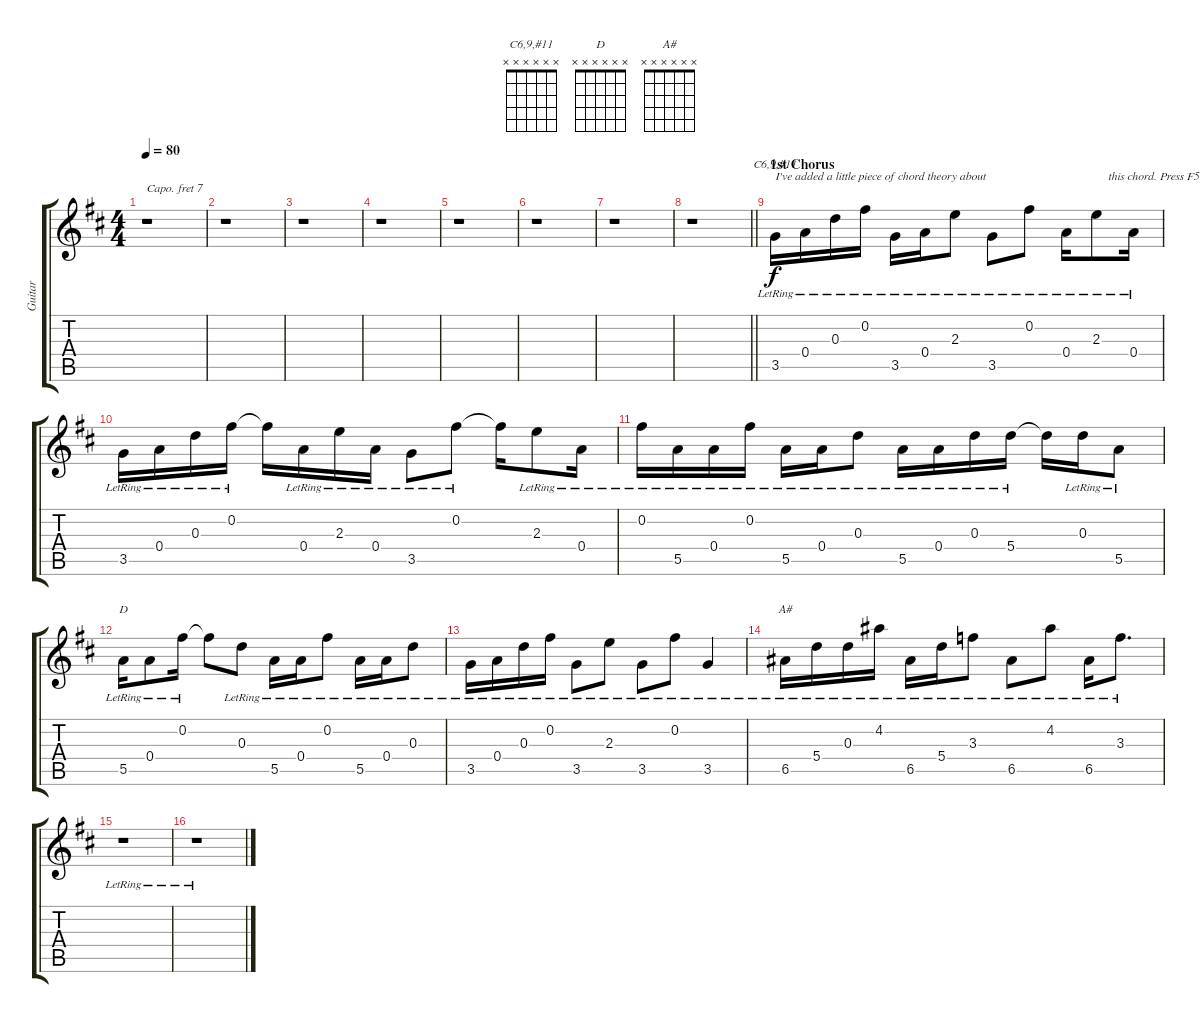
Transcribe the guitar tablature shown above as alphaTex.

\track ("Guitar" "Guitar") {instrument electricguitarclean}
\staff {score tabs}
\capo 7
\tuning (E4 B3 G3 D3 A2 E2) {hide}
\chord ("C6,9,#11" x x x x x x)
\chord ("D" x x x x x x)
\chord ("A#" x x x x x x)
\ts (4 4)
\tempo 80
\clef g2
\ks d
r.1{dy f} |
r.1 |
r.1 |
r.1 |
r.1 |
r.1 |
r.1 |
\barLineRight lightlight
r.1 |
\section ("" "1st Chorus")
3.5{lr}.16{ch "C6,9,#11" txt "I've added a little piece of chord theory about"} 0.4{lr}.16 0.3{lr}.16 0.2{lr}.16 3.5{lr}.16 0.4{lr}.16 2.3{lr}.8 3.5{lr}.8 0.2{lr}.8 0.4{lr}.16 2.3{lr}.8{txt "    this chord. Press F5 to see the notice box."} 0.4{lr}.16 |
3.5{lr}.16 0.4{lr}.16 0.3{lr}.16 0.2{lr}.16 0.2{t}.16 0.4{lr}.16 2.3{lr}.16 0.4{lr}.16 3.5{lr}.8 0.2{lr}.8 0.2{t}.16 2.3{lr}.8 0.4{lr}.16 |
0.2{lr}.16 5.5{lr}.16 0.4{lr}.16 0.2{lr}.16 5.5{lr}.16 0.4{lr}.16 0.3{lr}.8 5.5{lr}.16 0.4{lr}.16 0.3{lr}.16 5.4{lr}.16 5.4{t}.16 0.3{lr}.16 5.5{lr}.8 |
5.5{lr}.16{ch "D"} 0.4{lr}.8 0.2{lr}.16 0.2{t}.8 0.3{lr}.8 5.5{lr}.16 0.4{lr}.16 0.2{lr}.8 5.5{lr}.16 0.4{lr}.16 0.3{lr}.8 |
3.5{lr}.16 0.4{lr}.16 0.3{lr}.16 0.2{lr}.16 3.5{lr}.8 2.3{lr}.8 3.5{lr}.8 0.2{lr}.8 3.5{lr}.4 |
6.5{lr}.16{ch "A#"} 5.4{lr}.16 0.3{lr}.16 4.2{lr}.16 6.5{lr}.16 5.4{lr}.16 3.3{lr}.8 6.5{lr}.8 4.2{lr}.8 6.5{lr}.16 3.3{lr}.8{d} |
r.1 |
r.1
